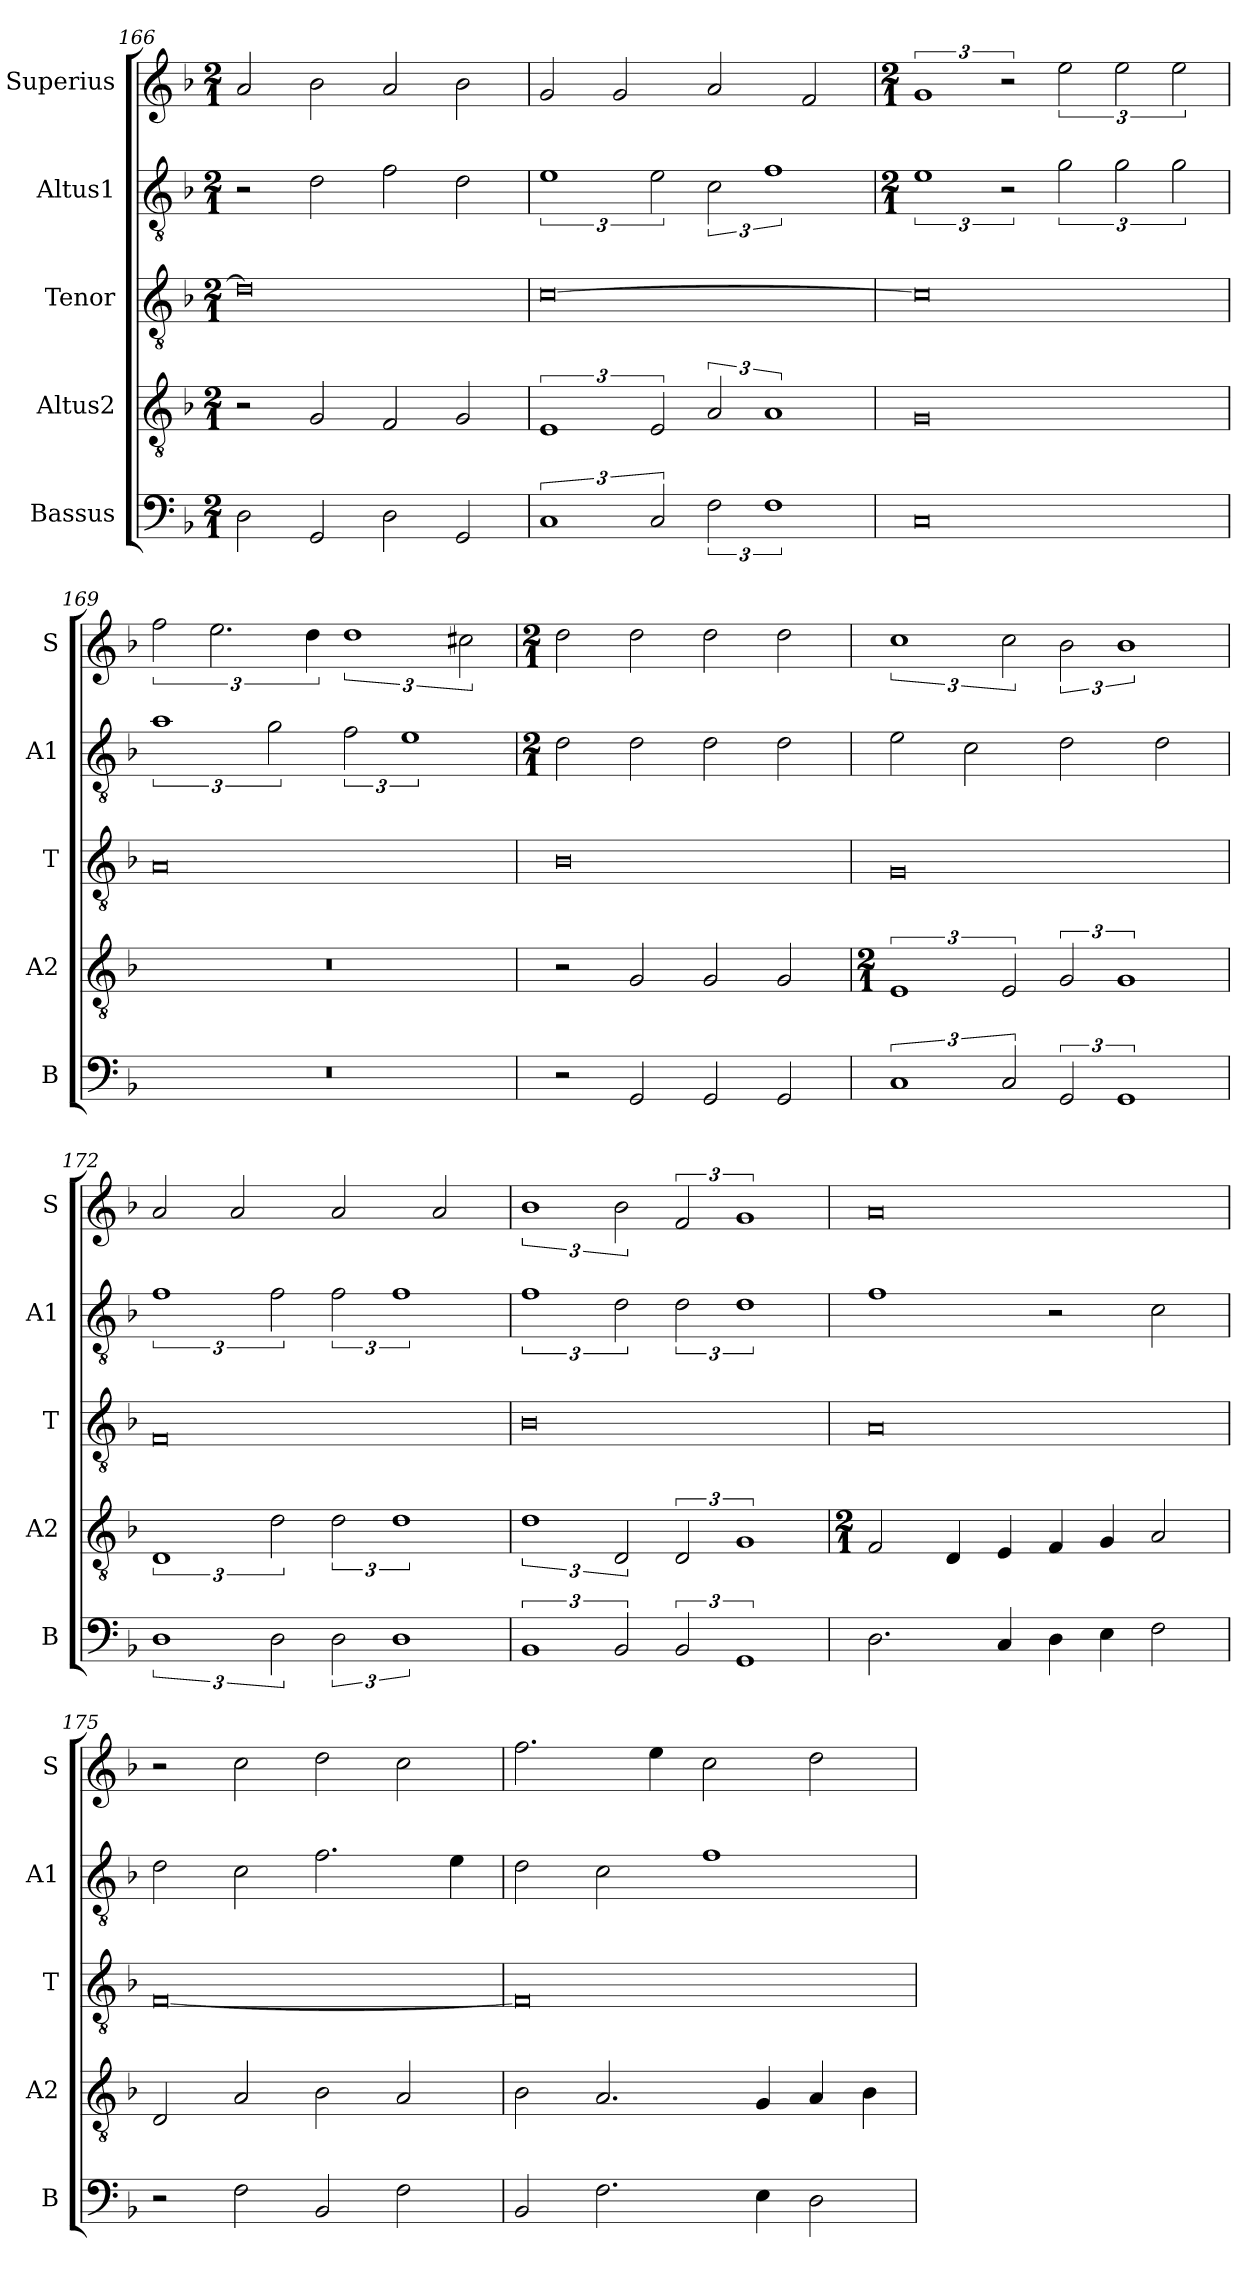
**kern	**kern	**kern	**kern	**kern
*part5	*part4	*part3	*part2	*part1
*staff5	*staff4	*staff3	*staff2	*staff1
*I"Bassus	*I"Altus2	*I"Tenor	*I"Altus1	*I"Superius
*I'B	*I'A2	*I'T	*I'A1	*I'S
*clefF4	*clefGv2	*clefGv2	*clefGv2	*clefG2
*k[b-]	*k[b-]	*k[b-]	*k[b-]	*k[b-]
*M2/1	*M2/1	*M2/1	*M2/1	*M2/1
=166	=166	=166	=166	=166
2D\	2r	0d]	2r	2a/
2GG/	2G/	.	2d\	2b-\
2D\	2F/	.	2f\	2a/
2GG/	2G/	.	2d\	2b-\
=167	=167	=167	=167	=167
3%2C	3%2E	[0c	3%2e	2g/
.	.	.	.	2g/
3C/	3E/	.	3e\	.
3F\	3A/	.	3c\	2a/
3%2F	3%2A	.	3%2f	.
.	.	.	.	2f/
=168	=168	=168	=168	=168
*	*	*	*M2/1	*M2/1
0C	0G	0c]	3%2e	3%2g
.	.	.	3r	3r
.	.	.	3g\	3ee\
.	.	.	3g\	3ee\
.	.	.	3g\	3ee\
=169	=169	=169	=169	=169
0r	0r	0A	3%2a	3ff\
.	.	.	.	3.ee\
.	.	.	3g\	.
.	.	.	.	6dd\
.	.	.	3f\	3%2dd
.	.	.	3%2e	.
.	.	.	.	3cc#X\
=170	=170	=170	=170	=170
*	*	*	*M2/1	*M2/1
2r	2r	0B-	2d\	2dd\
2GG/	2G/	.	2d\	2dd\
2GG/	2G/	.	2d\	2dd\
2GG/	2G/	.	2d\	2dd\
=171	=171	=171	=171	=171
*	*M2/1	*	*	*
3%2C	3%2E	0G	2e\	3%2cc
.	.	.	2c\	.
3C/	3E/	.	.	3cc\
3GG/	3G/	.	2d\	3b-\
3%2GG	3%2G	.	.	3%2b-
.	.	.	2d\	.
=172	=172	=172	=172	=172
3%2D	3%2D	0F	3%2f	2a/
.	.	.	.	2a/
3D\	3d\	.	3f\	.
3D\	3d\	.	3f\	2a/
3%2D	3%2d	.	3%2f	.
.	.	.	.	2a/
=173	=173	=173	=173	=173
3%2BB-	3%2d	0B-	3%2f	3%2b-
3BB-/	3D/	.	3d\	3b-\
3BB-/	3D/	.	3d\	3f/
3%2GG	3%2G	.	3%2d	3%2g
=174	=174	=174	=174	=174
*	*M2/1	*	*	*
2.D\	2F/	0A	1f	0a
.	4D/	.	.	.
4C/	4E/	.	.	.
4D\	4F/	.	2r	.
4E\	4G/	.	.	.
2F\	2A/	.	2c\	.
=175	=175	=175	=175	=175
2r	2D/	[0F	2d\	2r
2F\	2A/	.	2c\	2cc\
2BB-/	2B-\	.	2.f\	2dd\
2F\	2A/	.	.	2cc\
.	.	.	4e\	.
=176	=176	=176	=176	=176
2BB-/	2B-\	0F]	2d\	2.ff\
2.F\	2.A/	.	2c\	.
.	.	.	.	4ee\
.	.	.	1f	2cc\
4E\	4G/	.	.	.
2D\	4A/	.	.	2dd\
.	4B-\	.	.	.
=	=	=	=	=
*-	*-	*-	*-	*-
